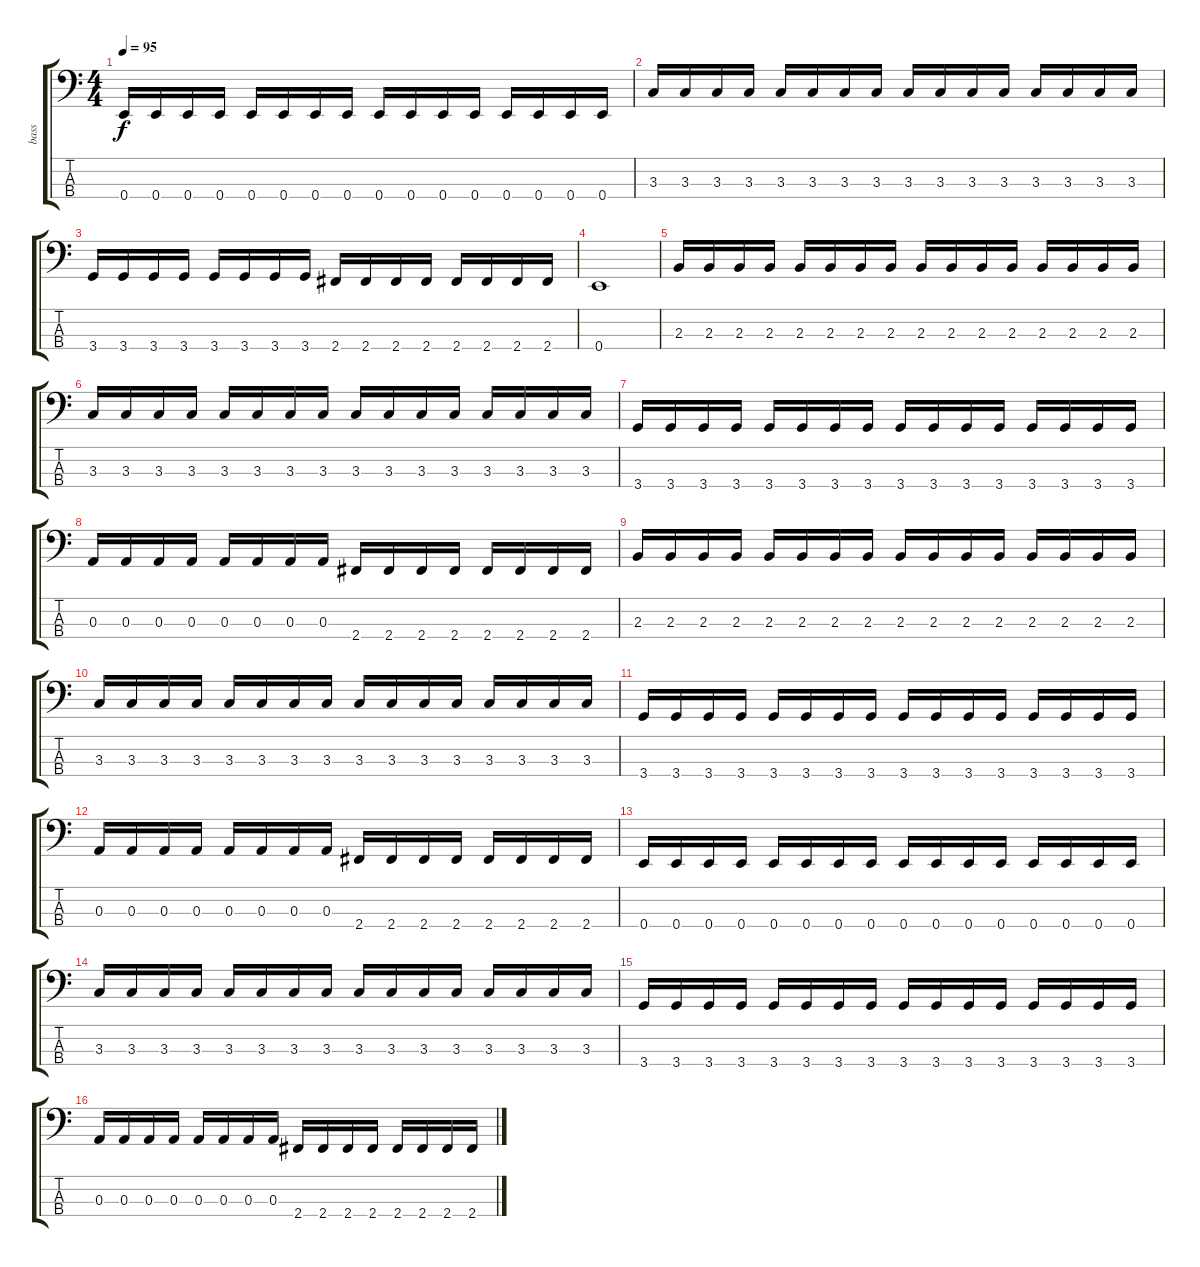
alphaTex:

\track ("bass" "bass") {instrument electricbasspick}
\staff {score tabs}
\tuning (G2 D2 A1 E1) {hide}
\ts (4 4)
\tempo 95
\clef f4
\ks c
0.4.16{dy f} 0.4.16 0.4.16 0.4.16 0.4.16 0.4.16 0.4.16 0.4.16 0.4.16 0.4.16 0.4.16 0.4.16 0.4.16 0.4.16 0.4.16 0.4.16 |
3.3.16 3.3.16 3.3.16 3.3.16 3.3.16 3.3.16 3.3.16 3.3.16 3.3.16 3.3.16 3.3.16 3.3.16 3.3.16 3.3.16 3.3.16 3.3.16 |
3.4.16 3.4.16 3.4.16 3.4.16 3.4.16 3.4.16 3.4.16 3.4.16 2.4.16 2.4.16 2.4.16 2.4.16 2.4.16 2.4.16 2.4.16 2.4.16 |
0.4.1 |
2.3.16 2.3.16 2.3.16 2.3.16 2.3.16 2.3.16 2.3.16 2.3.16 2.3.16 2.3.16 2.3.16 2.3.16 2.3.16 2.3.16 2.3.16 2.3.16 |
3.3.16 3.3.16 3.3.16 3.3.16 3.3.16 3.3.16 3.3.16 3.3.16 3.3.16 3.3.16 3.3.16 3.3.16 3.3.16 3.3.16 3.3.16 3.3.16 |
3.4.16 3.4.16 3.4.16 3.4.16 3.4.16 3.4.16 3.4.16 3.4.16 3.4.16 3.4.16 3.4.16 3.4.16 3.4.16 3.4.16 3.4.16 3.4.16 |
0.3.16 0.3.16 0.3.16 0.3.16 0.3.16 0.3.16 0.3.16 0.3.16 2.4.16 2.4.16 2.4.16 2.4.16 2.4.16 2.4.16 2.4.16 2.4.16 |
2.3.16 2.3.16 2.3.16 2.3.16 2.3.16 2.3.16 2.3.16 2.3.16 2.3.16 2.3.16 2.3.16 2.3.16 2.3.16 2.3.16 2.3.16 2.3.16 |
3.3.16 3.3.16 3.3.16 3.3.16 3.3.16 3.3.16 3.3.16 3.3.16 3.3.16 3.3.16 3.3.16 3.3.16 3.3.16 3.3.16 3.3.16 3.3.16 |
3.4.16 3.4.16 3.4.16 3.4.16 3.4.16 3.4.16 3.4.16 3.4.16 3.4.16 3.4.16 3.4.16 3.4.16 3.4.16 3.4.16 3.4.16 3.4.16 |
0.3.16 0.3.16 0.3.16 0.3.16 0.3.16 0.3.16 0.3.16 0.3.16 2.4.16 2.4.16 2.4.16 2.4.16 2.4.16 2.4.16 2.4.16 2.4.16 |
0.4.16 0.4.16 0.4.16 0.4.16 0.4.16 0.4.16 0.4.16 0.4.16 0.4.16 0.4.16 0.4.16 0.4.16 0.4.16 0.4.16 0.4.16 0.4.16 |
3.3.16 3.3.16 3.3.16 3.3.16 3.3.16 3.3.16 3.3.16 3.3.16 3.3.16 3.3.16 3.3.16 3.3.16 3.3.16 3.3.16 3.3.16 3.3.16 |
3.4.16 3.4.16 3.4.16 3.4.16 3.4.16 3.4.16 3.4.16 3.4.16 3.4.16 3.4.16 3.4.16 3.4.16 3.4.16 3.4.16 3.4.16 3.4.16 |
0.3.16 0.3.16 0.3.16 0.3.16 0.3.16 0.3.16 0.3.16 0.3.16 2.4.16 2.4.16 2.4.16 2.4.16 2.4.16 2.4.16 2.4.16 2.4.16
